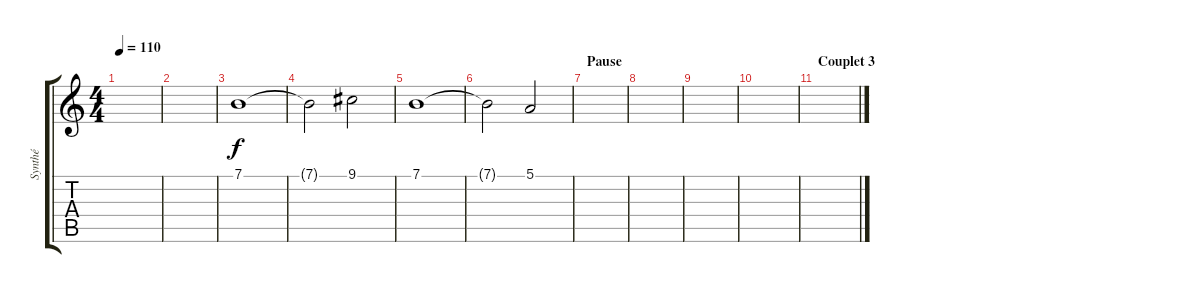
\track ("Synthé" "Synthé") {instrument pad7halo}
\staff {score tabs}
\tuning (E4 B3 G3 D3 A2 E2) {hide}
\ts (4 4)
\tempo 110
\clef g2
\ks c
|
|
7.1.1 |
7.1{t}.2 9.1.2 |
7.1.1 |
7.1{t}.2 5.1.2 |
\section ("" "Pause ")
|
|
|
|
\section ("" "Couplet 3")
